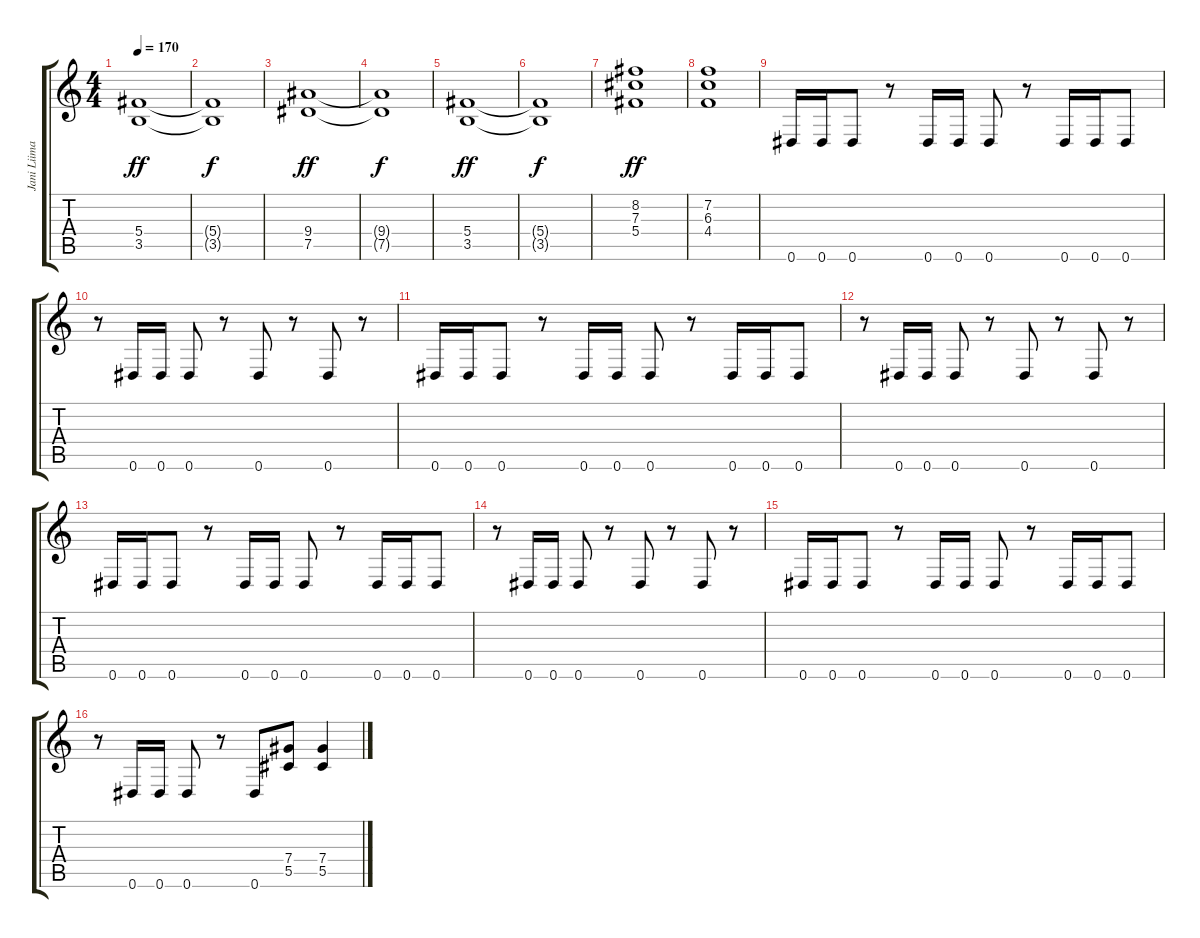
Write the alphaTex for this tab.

\track ("Jani Liimatainen" "Jani Liima") {instrument distortionguitar}
\staff {score tabs}
\tuning (Eb4 Bb3 Gb3 Db3 Ab2 Eb2) {hide}
\ts (4 4)
\tempo 170
\clef g2
\ks c
(5.4 3.5).1{dy ff} |
(5.4{t} 3.5{t}).1{dy f} |
(9.4 7.5).1{dy ff} |
(9.4{t} 7.5{t}).1{dy f} |
(5.4 3.5).1{dy ff} |
(5.4{t} 3.5{t}).1{dy f} |
(8.2 7.3 5.4).1{dy ff} |
(7.2 6.3 4.4).1 |
0.6.16 0.6.16 0.6.8 r.8 0.6.16 0.6.16 0.6.8 r.8 0.6.16 0.6.16 0.6.8 |
r.8 0.6.16 0.6.16 0.6.8 r.8 0.6.8 r.8 0.6.8 r.8 |
0.6.16 0.6.16 0.6.8 r.8 0.6.16 0.6.16 0.6.8 r.8 0.6.16 0.6.16 0.6.8 |
r.8 0.6.16 0.6.16 0.6.8 r.8 0.6.8 r.8 0.6.8 r.8 |
0.6.16 0.6.16 0.6.8 r.8 0.6.16 0.6.16 0.6.8 r.8 0.6.16 0.6.16 0.6.8 |
r.8 0.6.16 0.6.16 0.6.8 r.8 0.6.8 r.8 0.6.8 r.8 |
0.6.16 0.6.16 0.6.8 r.8 0.6.16 0.6.16 0.6.8 r.8 0.6.16 0.6.16 0.6.8 |
r.8 0.6.16 0.6.16 0.6.8 r.8 0.6.8 (7.4 5.5).8 (7.4 5.5).4
